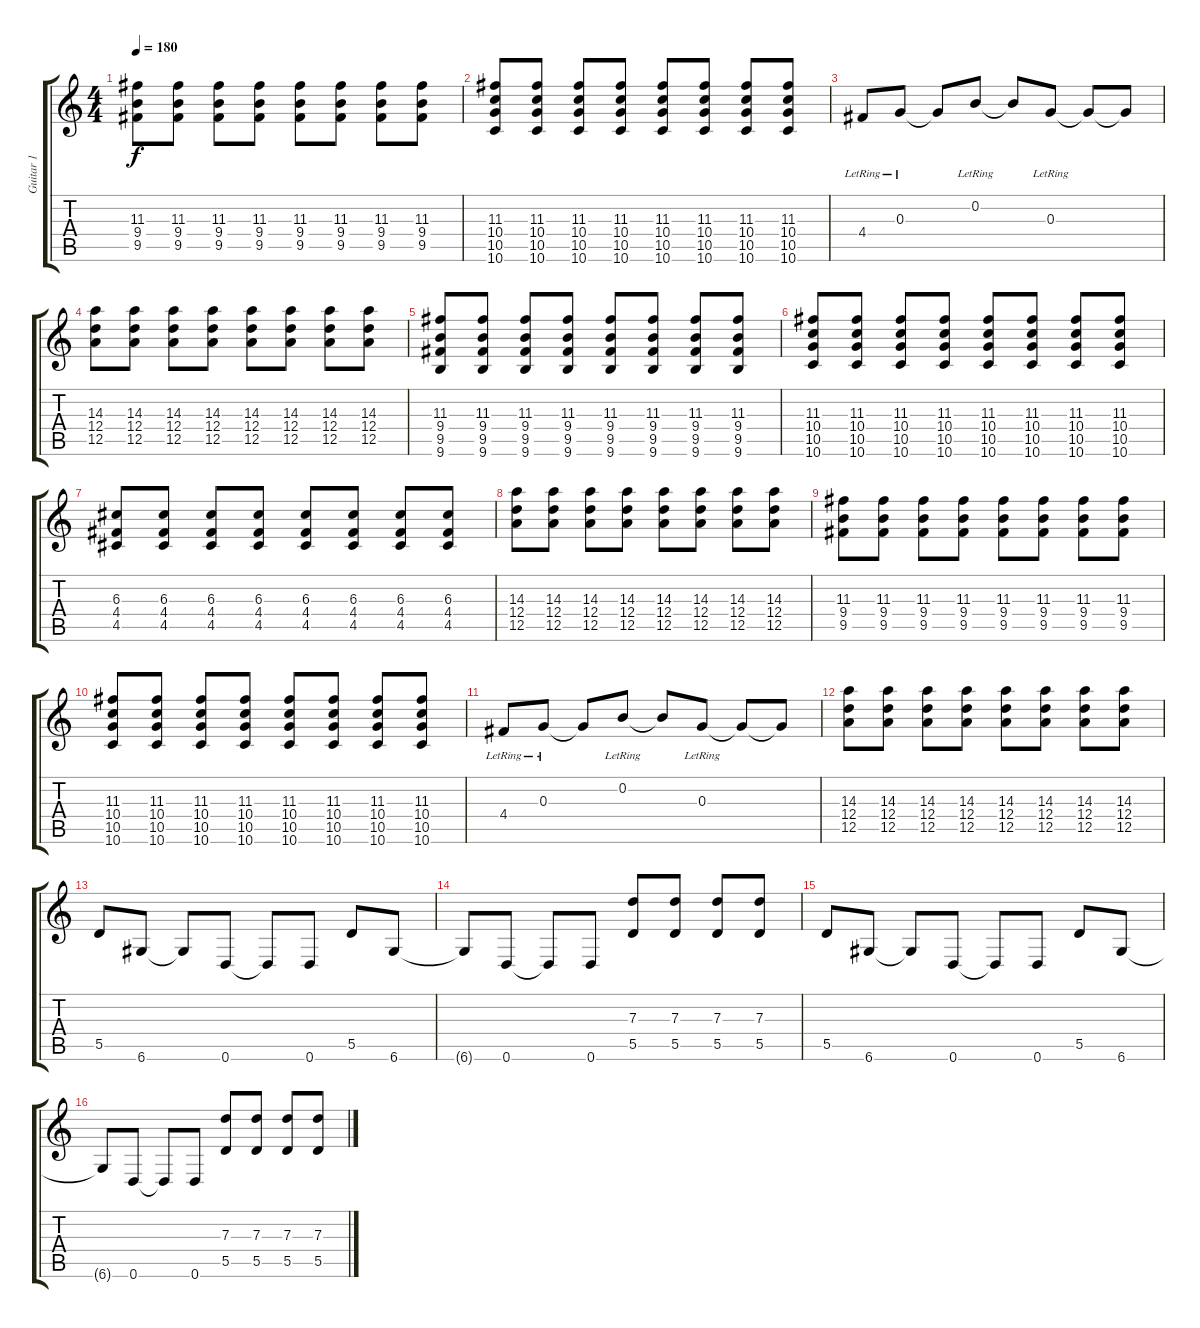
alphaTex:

\track ("Guitar 1" "Guitar 1") {instrument overdrivenguitar}
\staff {score tabs}
\tuning (E4 B3 G3 D3 A2 D2) {hide}
\ts (4 4)
\tempo 180
\clef g2
\ks c
(11.3 9.4 9.5).8{dy f} (11.3 9.4 9.5).8 (11.3 9.4 9.5).8 (11.3 9.4 9.5).8 (11.3 9.4 9.5).8 (11.3 9.4 9.5).8 (11.3 9.4 9.5).8 (11.3 9.4 9.5).8 |
(11.3 10.4 10.5 10.6).8 (11.3 10.4 10.5 10.6).8 (11.3 10.4 10.5 10.6).8 (11.3 10.4 10.5 10.6).8 (11.3 10.4 10.5 10.6).8 (11.3 10.4 10.5 10.6).8 (11.3 10.4 10.5 10.6).8 (11.3 10.4 10.5 10.6).8 |
4.4{lr}.8 0.3{lr}.8 0.3{t}.8 0.2{lr}.8 0.2{t}.8 0.3{lr}.8 0.3{t}.8 0.3{t}.8 |
(14.3 12.4 12.5).8 (14.3 12.4 12.5).8 (14.3 12.4 12.5).8 (14.3 12.4 12.5).8 (14.3 12.4 12.5).8 (14.3 12.4 12.5).8 (14.3 12.4 12.5).8 (14.3 12.4 12.5).8 |
(11.3 9.4 9.5 9.6).8 (11.3 9.4 9.5 9.6).8 (11.3 9.4 9.5 9.6).8 (11.3 9.4 9.5 9.6).8 (11.3 9.4 9.5 9.6).8 (11.3 9.4 9.5 9.6).8 (11.3 9.4 9.5 9.6).8 (11.3 9.4 9.5 9.6).8 |
(11.3 10.4 10.5 10.6).8 (11.3 10.4 10.5 10.6).8 (11.3 10.4 10.5 10.6).8 (11.3 10.4 10.5 10.6).8 (11.3 10.4 10.5 10.6).8 (11.3 10.4 10.5 10.6).8 (11.3 10.4 10.5 10.6).8 (11.3 10.4 10.5 10.6).8 |
(6.3 4.4 4.5).8 (6.3 4.4 4.5).8 (6.3 4.4 4.5).8 (6.3 4.4 4.5).8 (6.3 4.4 4.5).8 (6.3 4.4 4.5).8 (6.3 4.4 4.5).8 (6.3 4.4 4.5).8 |
(14.3 12.4 12.5).8 (14.3 12.4 12.5).8 (14.3 12.4 12.5).8 (14.3 12.4 12.5).8 (14.3 12.4 12.5).8 (14.3 12.4 12.5).8 (14.3 12.4 12.5).8 (14.3 12.4 12.5).8 |
(11.3 9.4 9.5).8 (11.3 9.4 9.5).8 (11.3 9.4 9.5).8 (11.3 9.4 9.5).8 (11.3 9.4 9.5).8 (11.3 9.4 9.5).8 (11.3 9.4 9.5).8 (11.3 9.4 9.5).8 |
(11.3 10.4 10.5 10.6).8 (11.3 10.4 10.5 10.6).8 (11.3 10.4 10.5 10.6).8 (11.3 10.4 10.5 10.6).8 (11.3 10.4 10.5 10.6).8 (11.3 10.4 10.5 10.6).8 (11.3 10.4 10.5 10.6).8 (11.3 10.4 10.5 10.6).8 |
4.4{lr}.8 0.3{lr}.8 0.3{t}.8 0.2{lr}.8 0.2{t}.8 0.3{lr}.8 0.3{t}.8 0.3{t}.8 |
(14.3 12.4 12.5).8 (14.3 12.4 12.5).8 (14.3 12.4 12.5).8 (14.3 12.4 12.5).8 (14.3 12.4 12.5).8 (14.3 12.4 12.5).8 (14.3 12.4 12.5).8 (14.3 12.4 12.5).8 |
5.5.8 6.6.8 6.6{t}.8 0.6.8 0.6{t}.8 0.6.8 5.5.8 6.6.8 |
6.6{t}.8 0.6.8 0.6{t}.8 0.6.8 (7.3 5.5).8 (7.3 5.5).8 (7.3 5.5).8 (7.3 5.5).8 |
5.5.8 6.6.8 6.6{t}.8 0.6.8 0.6{t}.8 0.6.8 5.5.8 6.6.8 |
6.6{t}.8 0.6.8 0.6{t}.8 0.6.8 (7.3 5.5).8 (7.3 5.5).8 (7.3 5.5).8 (7.3 5.5).8
